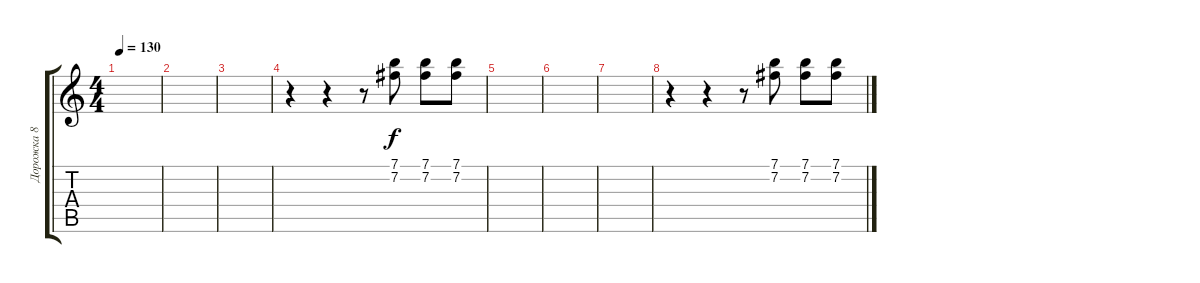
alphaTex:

\track ("Дорожка 8" "Дорожка 8") {instrument distortionguitar}
\staff {score tabs}
\tuning (E4 B3 G3 D3 A2 E2) {hide}
\ts (4 4)
\tempo 130
\clef g2
\ks c
|
|
|
r.4 r.4 r.8 (7.1 7.2).8 (7.1 7.2).8 (7.1 7.2).8 |
|
|
|
r.4 r.4 r.8 (7.1 7.2).8 (7.1 7.2).8 (7.1 7.2).8
